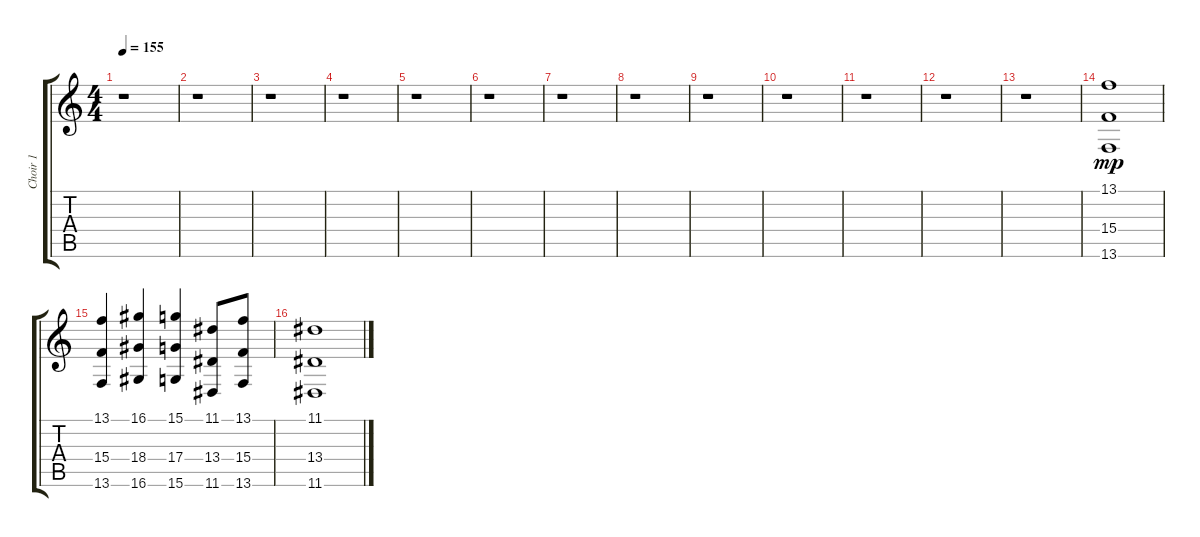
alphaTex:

\track ("Choir 1" "Choir 1") {instrument choiraahs}
\staff {score tabs}
\tuning (E4 B3 G3 D3 A2 E2) {hide}
\ts (4 4)
\tempo 155
\clef g2
\ks c
r.1{dy mf} |
r.1 |
r.1 |
r.1 |
r.1 |
r.1 |
r.1 |
r.1 |
r.1 |
r.1 |
r.1 |
r.1 |
r.1 |
(13.1 15.4 13.6).1{dy mp} |
(13.1 15.4 13.6).4 (16.1 18.4 16.6).4 (15.1 17.4 15.6).4 (11.1 13.4 11.6).8 (13.1 15.4 13.6).8 |
(11.1 13.4 11.6).1
